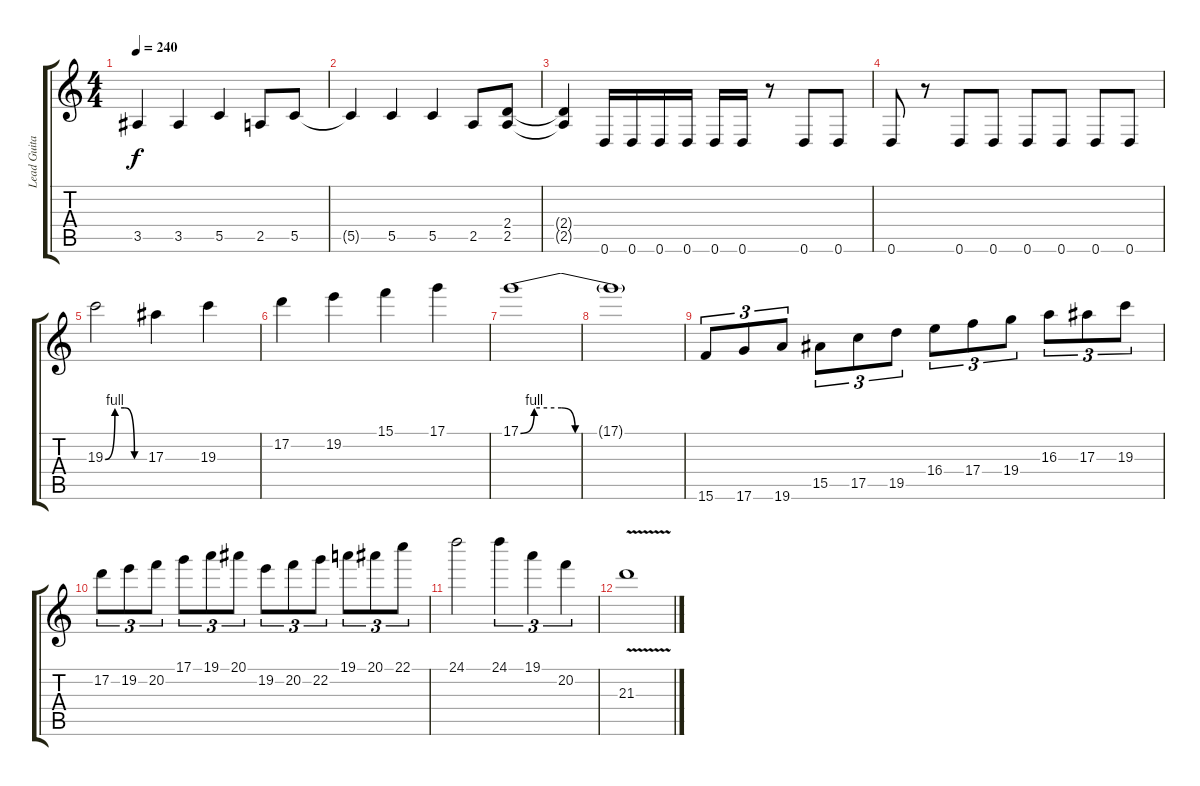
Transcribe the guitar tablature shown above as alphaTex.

\track ("Lead Guitar" "Lead Guita") {instrument distortionguitar}
\staff {score tabs}
\tuning (D4 A3 F3 C3 G2 D2) {hide}
\ts (4 4)
\tempo 240
\clef g2
\ks c
3.5.4{dy f} 3.5.4 5.5.4 2.5.8 5.5.8 |
5.5{t}.4 5.5.4 5.5.4 2.5.8 (2.4 2.5).8 |
(2.4{t} 2.5{t}).4 0.6.16 0.6.16 0.6.16 0.6.16 0.6.16 0.6.16 r.8 0.6.8 0.6.8 |
0.6.8 r.8 0.6.8 0.6.8 0.6.8 0.6.8 0.6.8 0.6.8 |
19.3{be (custom 0 0 15 4 30 4 45 0 60 0)}.2 17.3.4 19.3.4 |
17.2.4 19.2.4 15.1.4 17.1.4 |
17.1{be (custom 0 0 5 4 15 4 20 0 45 0 60 0)}.1 |
17.1{t}.1 |
15.6.8{tu (3 2)} 17.6.8{tu (3 2)} 19.6.8{tu (3 2)} 15.5.8{tu (3 2)} 17.5.8{tu (3 2)} 19.5.8{tu (3 2)} 16.4.8{tu (3 2)} 17.4.8{tu (3 2)} 19.4.8{tu (3 2)} 16.3.8{tu (3 2)} 17.3.8{tu (3 2)} 19.3.8{tu (3 2)} |
17.2.8{tu (3 2)} 19.2.8{tu (3 2)} 20.2.8{tu (3 2)} 17.1.8{tu (3 2)} 19.1.8{tu (3 2)} 20.1.8{tu (3 2)} 19.2.8{tu (3 2)} 20.2.8{tu (3 2)} 22.2.8{tu (3 2)} 19.1.8{tu (3 2)} 20.1.8{tu (3 2)} 22.1.8{tu (3 2)} |
24.1.2 24.1.4{tu (3 2)} 19.1.4{tu (3 2)} 20.2.4{tu (3 2)} |
21.3{v}.1
